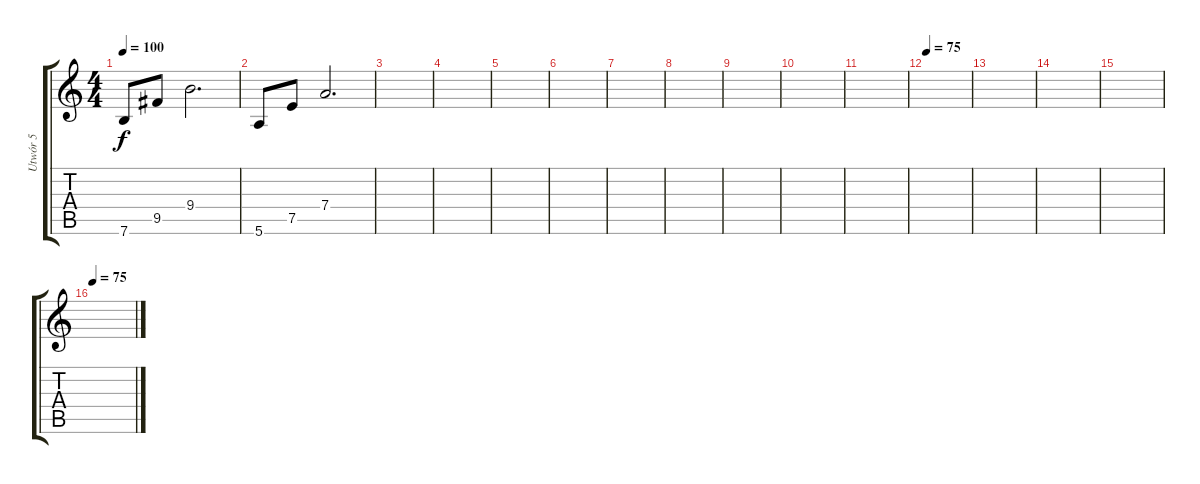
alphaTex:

\track ("Utwór 5" "Utwór 5") {instrument acousticguitarsteel}
\staff {score tabs}
\tuning (E4 B3 G3 D3 A2 E2) {hide}
\ts (4 4)
\tempo 100
\clef g2
\ks c
7.6.8{dy f} 9.5.8 9.4.2{d} |
5.6.8 7.5.8 7.4.2{d} |
|
|
|
|
|
|
|
|
|
\tempo 75
|
|
|
|
\tempo 75
